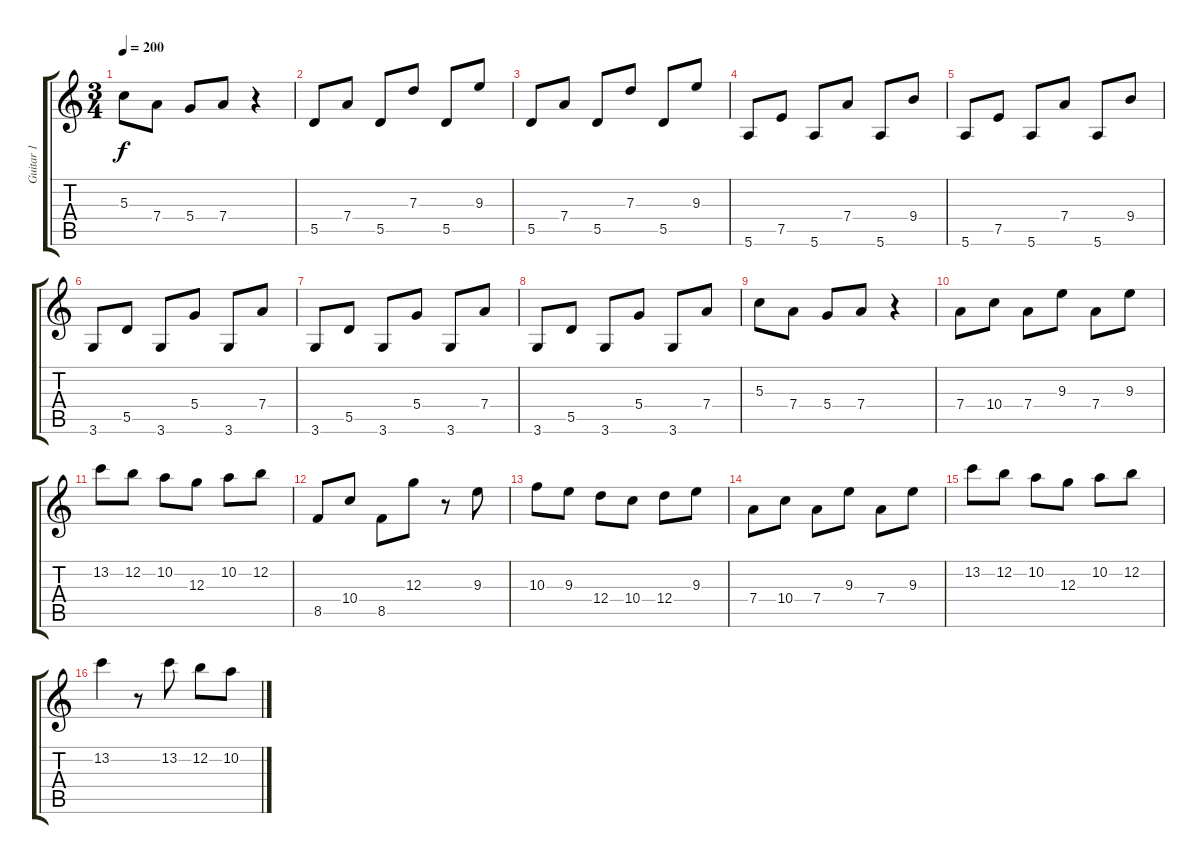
\track ("Guitar 1" "Guitar 1") {instrument distortionguitar}
\staff {score tabs}
\tuning (E4 B3 G3 D3 A2 E2) {hide}
\ts (3 4)
\tempo 200
\clef g2
\ks c
5.3.8{dy f} 7.4.8 5.4.8 7.4.8 r.4 |
5.5.8 7.4.8 5.5.8 7.3.8 5.5.8 9.3.8 |
5.5.8 7.4.8 5.5.8 7.3.8 5.5.8 9.3.8 |
5.6.8 7.5.8 5.6.8 7.4.8 5.6.8 9.4.8 |
5.6.8 7.5.8 5.6.8 7.4.8 5.6.8 9.4.8 |
3.6.8 5.5.8 3.6.8 5.4.8 3.6.8 7.4.8 |
3.6.8 5.5.8 3.6.8 5.4.8 3.6.8 7.4.8 |
3.6.8 5.5.8 3.6.8 5.4.8 3.6.8 7.4.8 |
5.3.8 7.4.8 5.4.8 7.4.8 r.4 |
7.4.8 10.4.8 7.4.8 9.3.8 7.4.8 9.3.8 |
13.2.8 12.2.8 10.2.8 12.3.8 10.2.8 12.2.8 |
8.5.8 10.4.8 8.5.8 12.3.8 r.8 9.3.8 |
10.3.8 9.3.8 12.4.8 10.4.8 12.4.8 9.3.8 |
7.4.8 10.4.8 7.4.8 9.3.8 7.4.8 9.3.8 |
13.2.8 12.2.8 10.2.8 12.3.8 10.2.8 12.2.8 |
13.2.4 r.8 13.2.8 12.2.8 10.2.8
